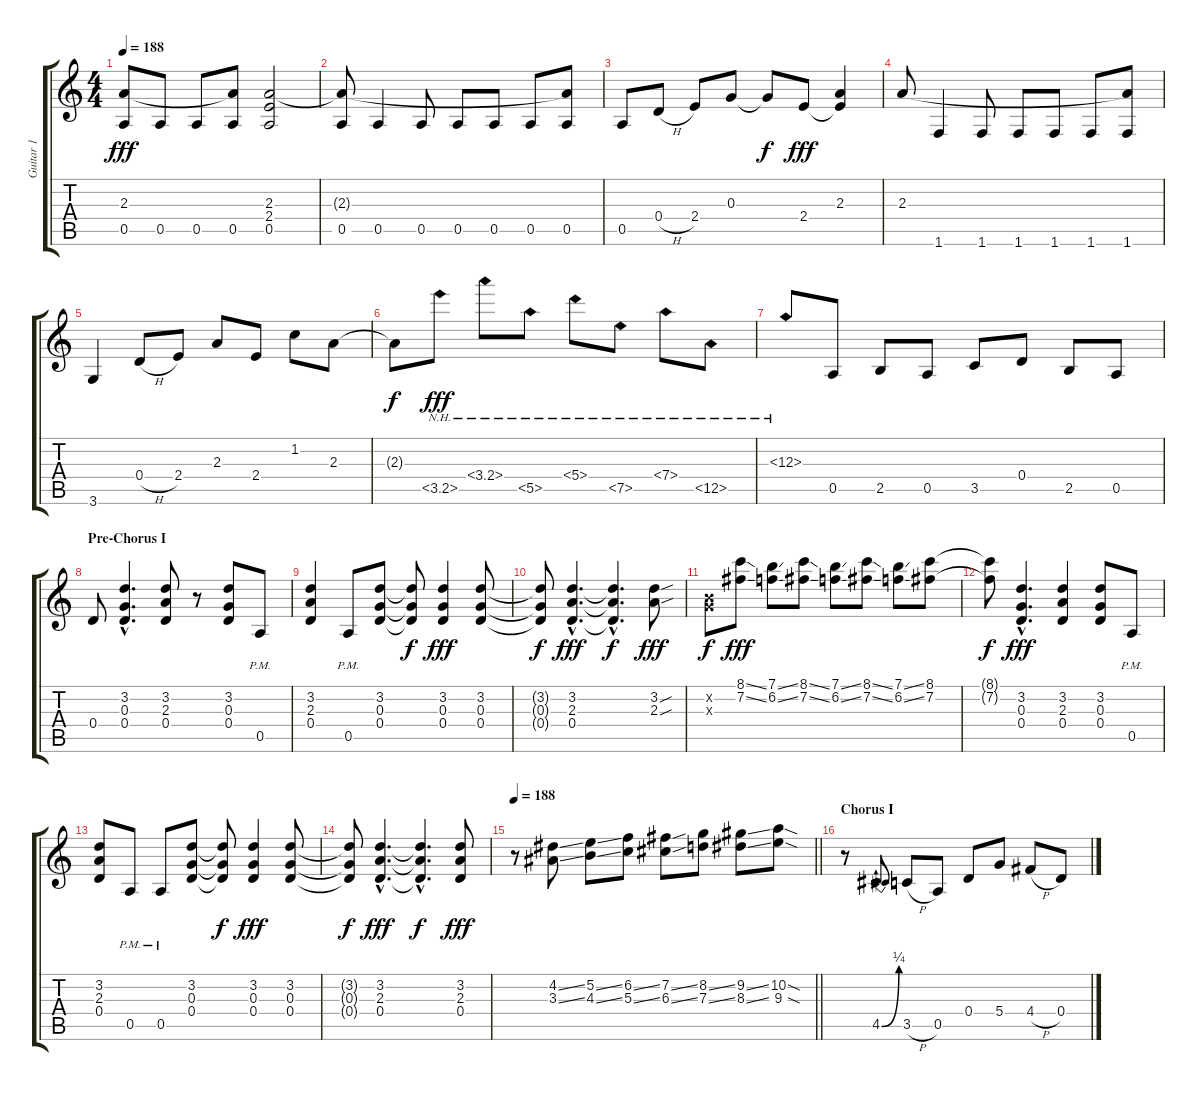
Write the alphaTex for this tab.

\track ("Guitar 1" "Guitar 1") {instrument distortionguitar}
\staff {score tabs}
\tuning (E4 B3 G3 D3 A2 E2) {hide}
\ts (4 4)
\tempo 188
\clef g2
\ks c
(2.3{t} 0.5).8{dy fff} 0.5.8 0.5.8 (2.3{t} 0.5).8 (2.3 2.4 0.5).2 |
(2.3{t} 0.5).8 0.5.4 0.5.8 0.5.8 0.5.8 0.5.8 (2.3{t} 0.5).8 |
0.5.8 0.4{h}.8 2.4.8 0.3.8 0.3{t}.8{dy f} 2.4.8{dy fff} (2.3 2.4{t}).4 |
2.3.8 1.6.4 1.6.8 1.6.8 1.6.8 1.6.8 (2.3{t} 1.6).8 |
3.6.4 0.4{h}.8 2.4.8 2.3.8 2.4.8 1.2.8 2.3.8 |
2.3{t}.8{dy f} 3.5{nh}.8{dy fff} 3.4{nh}.8 5.5{nh}.8 5.4{nh}.8 7.5{nh}.8 7.4{nh}.8 12.5{nh}.8 |
12.3{nh}.8 0.5.8 2.5.8 0.5.8 3.5.8 0.4.8 2.5.8 0.5.8 |
\section ("" "Pre-Chorus I")
0.4.8 (3.2{hac} 0.3{hac} 0.4{hac}).4{d} (3.2 2.3 0.4).8 r.8 (3.2 0.3 0.4).8 0.5{pm}.8 |
(3.2 2.3 0.4).4 0.5{pm}.8 (3.2 0.3 0.4).8 (3.2{t} 0.3{t} 0.4{t}).8{dy f} (3.2 0.3 0.4).4{dy fff} (3.2 0.3 0.4).8 |
(3.2{t} 0.3{t} 0.4{t}).8{dy f} (3.2{hac} 2.3{hac} 0.4{hac}).4{d dy fff} (3.2{hac t} 2.3{hac t} 0.4{hac t}).4{d dy f} (3.2{sou} 2.3{sou}).8{dy fff} |
(0.2{x} 0.3{x}).8{dy f} (8.1{ss} 7.2{ss}).8{dy fff} (7.1{ss} 6.2{ss}).8 (8.1{ss} 7.2{ss}).8 (7.1{ss} 6.2{ss}).8 (8.1{ss} 7.2{ss}).8 (7.1{ss} 6.2{ss}).8 (8.1 7.2).8 |
(8.1{t} 7.2{t}).8{dy f} (3.2{hac} 0.3{hac} 0.4{hac}).4{d dy fff} (3.2 2.3 0.4).4 (3.2 0.3 0.4).8 0.5{pm}.8 |
(3.2 2.3 0.4).8 0.5{pm}.8 0.5{pm}.8 (3.2 0.3 0.4).8 (3.2{t} 0.3{t} 0.4{t}).8{dy f} (3.2 0.3 0.4).4{dy fff} (3.2 0.3 0.4).8 |
(3.2{t} 0.3{t} 0.4{t}).8{dy f} (3.2{hac} 2.3{hac} 0.4{hac}).4{d dy fff} (3.2{hac t} 2.3{hac t} 0.4{hac t}).4{d dy f} (3.2 2.3 0.4).8{dy fff} |
\tempo 188
\barLineRight lightlight
r.8 (4.2{ss} 3.3{ss}).8 (5.2{ss} 4.3{ss}).8 (6.2{ss} 5.3{ss}).8 (7.2{ss} 6.3{ss}).8 (8.2{ss} 7.3{ss}).8 (9.2{ss} 8.3{ss}).8 (10.2{sod} 9.3{sod}).8 |
\section ("" "Chorus I")
r.8 4.5{be (bend 0 0 60 1)}.8 3.5{h}.8 0.5.8 0.4.8 5.4.8 4.4{h}.8 0.4.8
